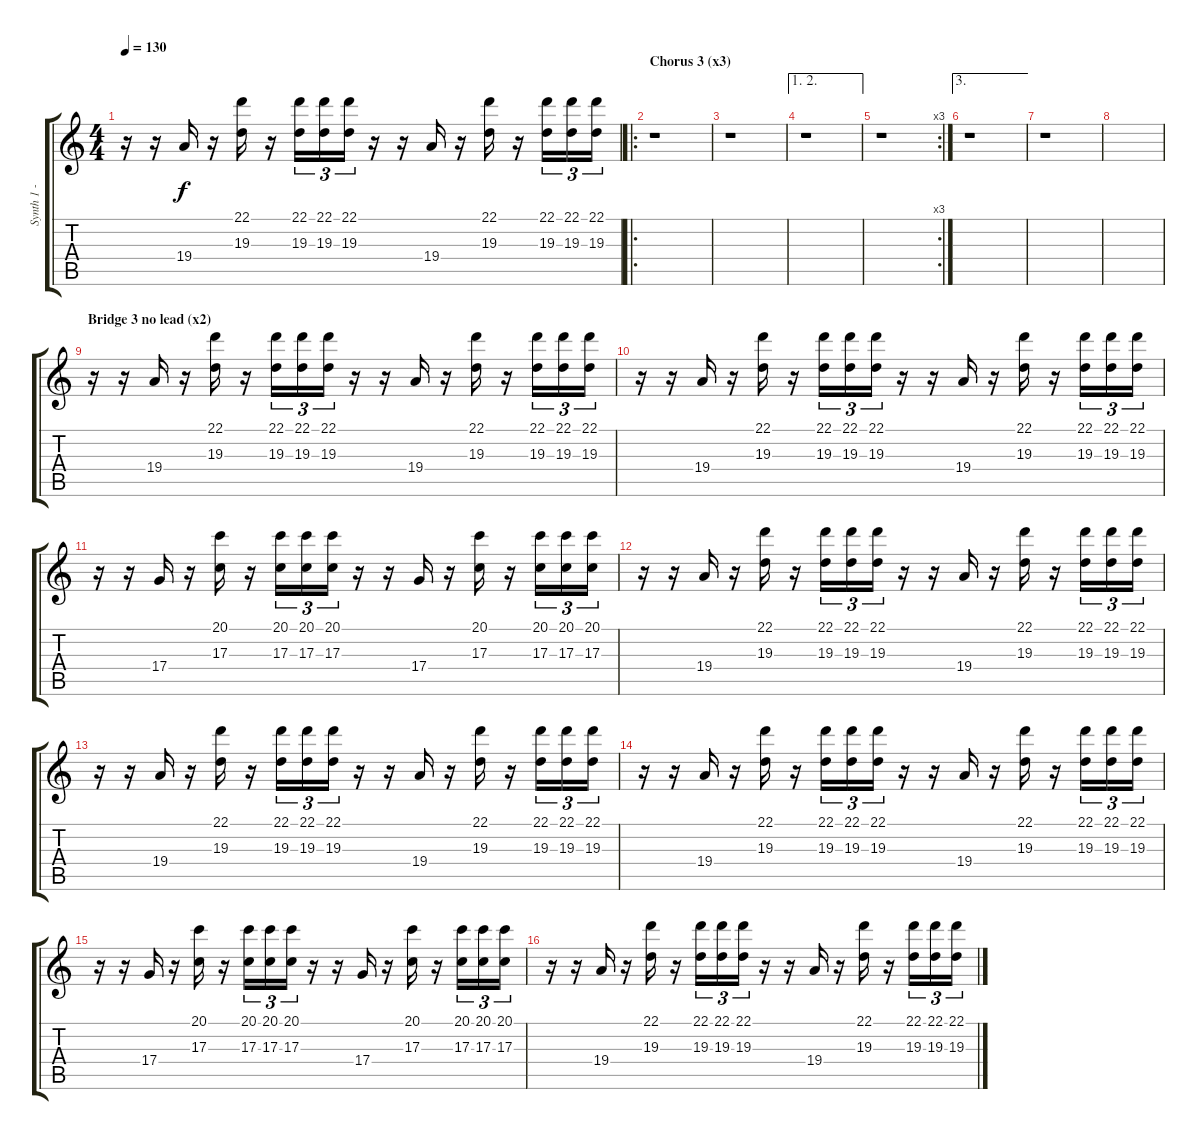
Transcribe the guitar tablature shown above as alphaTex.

\track ("Synth 1 - high pitched pulsing rythm" "Synth 1 - ") {instrument lead1square}
\staff {score tabs}
\tuning (E4 B3 G3 D3 A2 E2) {hide}
\ts (4 4)
\tempo 130
\clef g2
\ks c
r.16{dy f} r.16 19.4.16 r.16 (22.1 19.3).16 r.16 (22.1 19.3).16{tu (3 2)} (22.1 19.3).16{tu (3 2)} (22.1 19.3).16{tu (3 2)} r.16 r.16 19.4.16 r.16 (22.1 19.3).16 r.16 (22.1 19.3).16{tu (3 2)} (22.1 19.3).16{tu (3 2)} (22.1 19.3).16{tu (3 2)} |
\ro
\section ("" "Chorus 3 (x3)")
r.1 |
r.1 |
\ae (1 2)
r.1 |
\rc 3
r.1 |
\ae 3
r.1 |
r.1 |
|
\section ("" "Bridge 3 no lead (x2)")
r.16 r.16 19.4.16 r.16 (22.1 19.3).16 r.16 (22.1 19.3).16{tu (3 2)} (22.1 19.3).16{tu (3 2)} (22.1 19.3).16{tu (3 2)} r.16 r.16 19.4.16 r.16 (22.1 19.3).16 r.16 (22.1 19.3).16{tu (3 2)} (22.1 19.3).16{tu (3 2)} (22.1 19.3).16{tu (3 2)} |
r.16 r.16 19.4.16 r.16 (22.1 19.3).16 r.16 (22.1 19.3).16{tu (3 2)} (22.1 19.3).16{tu (3 2)} (22.1 19.3).16{tu (3 2)} r.16 r.16 19.4.16 r.16 (22.1 19.3).16 r.16 (22.1 19.3).16{tu (3 2)} (22.1 19.3).16{tu (3 2)} (22.1 19.3).16{tu (3 2)} |
r.16 r.16 17.4.16 r.16 (20.1 17.3).16 r.16 (20.1 17.3).16{tu (3 2)} (20.1 17.3).16{tu (3 2)} (20.1 17.3).16{tu (3 2)} r.16 r.16 17.4.16 r.16 (20.1 17.3).16 r.16 (20.1 17.3).16{tu (3 2)} (20.1 17.3).16{tu (3 2)} (20.1 17.3).16{tu (3 2)} |
r.16 r.16 19.4.16 r.16 (22.1 19.3).16 r.16 (22.1 19.3).16{tu (3 2)} (22.1 19.3).16{tu (3 2)} (22.1 19.3).16{tu (3 2)} r.16 r.16 19.4.16 r.16 (22.1 19.3).16 r.16 (22.1 19.3).16{tu (3 2)} (22.1 19.3).16{tu (3 2)} (22.1 19.3).16{tu (3 2)} |
r.16 r.16 19.4.16 r.16 (22.1 19.3).16 r.16 (22.1 19.3).16{tu (3 2)} (22.1 19.3).16{tu (3 2)} (22.1 19.3).16{tu (3 2)} r.16 r.16 19.4.16 r.16 (22.1 19.3).16 r.16 (22.1 19.3).16{tu (3 2)} (22.1 19.3).16{tu (3 2)} (22.1 19.3).16{tu (3 2)} |
r.16 r.16 19.4.16 r.16 (22.1 19.3).16 r.16 (22.1 19.3).16{tu (3 2)} (22.1 19.3).16{tu (3 2)} (22.1 19.3).16{tu (3 2)} r.16 r.16 19.4.16 r.16 (22.1 19.3).16 r.16 (22.1 19.3).16{tu (3 2)} (22.1 19.3).16{tu (3 2)} (22.1 19.3).16{tu (3 2)} |
r.16 r.16 17.4.16 r.16 (20.1 17.3).16 r.16 (20.1 17.3).16{tu (3 2)} (20.1 17.3).16{tu (3 2)} (20.1 17.3).16{tu (3 2)} r.16 r.16 17.4.16 r.16 (20.1 17.3).16 r.16 (20.1 17.3).16{tu (3 2)} (20.1 17.3).16{tu (3 2)} (20.1 17.3).16{tu (3 2)} |
r.16 r.16 19.4.16 r.16 (22.1 19.3).16 r.16 (22.1 19.3).16{tu (3 2)} (22.1 19.3).16{tu (3 2)} (22.1 19.3).16{tu (3 2)} r.16 r.16 19.4.16 r.16 (22.1 19.3).16 r.16 (22.1 19.3).16{tu (3 2)} (22.1 19.3).16{tu (3 2)} (22.1 19.3).16{tu (3 2)}
